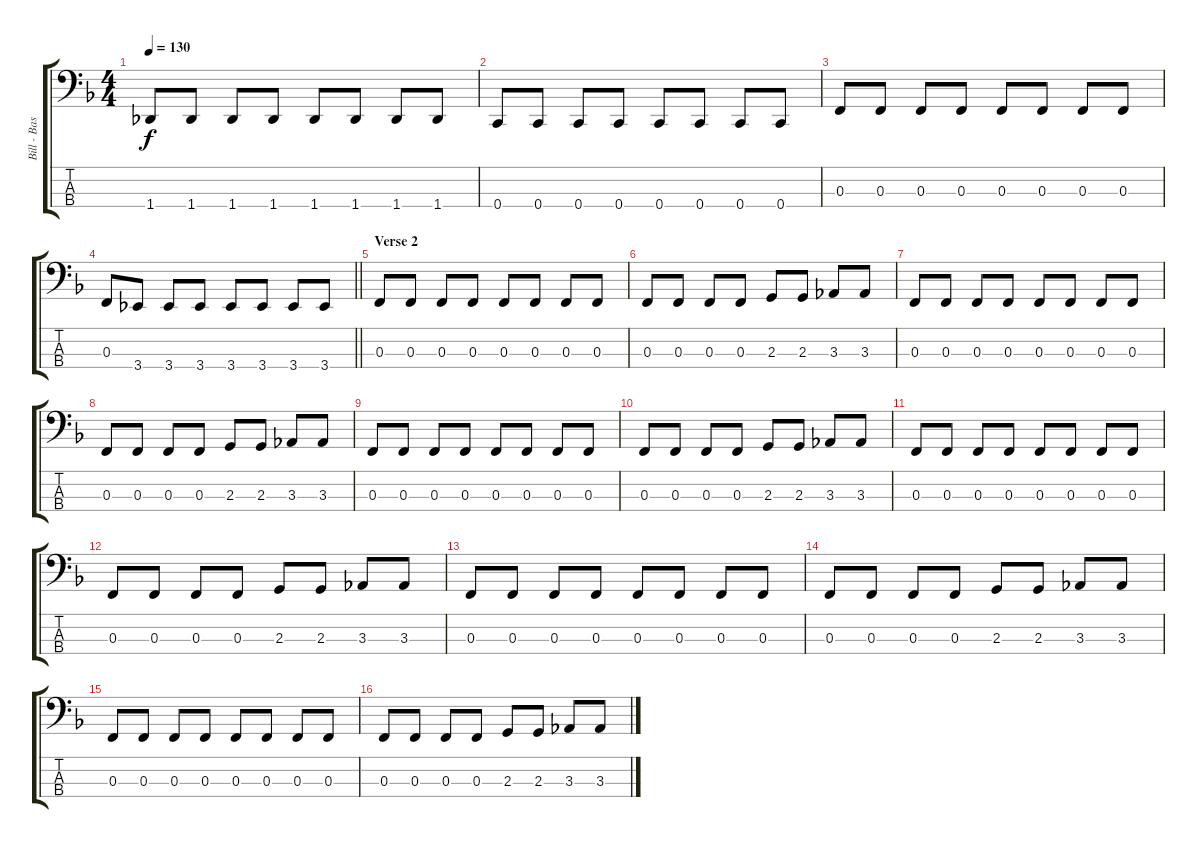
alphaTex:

\track ("Bill - Bass" "Bill - Bas") {instrument electricbassfinger}
\staff {score tabs}
\tuning (Eb2 Bb1 F1 C1) {hide}
\ts (4 4)
\tempo 130
\clef f4
\ks f
1.4.8{dy f} 1.4.8 1.4.8 1.4.8 1.4.8 1.4.8 1.4.8 1.4.8 |
0.4.8 0.4.8 0.4.8 0.4.8 0.4.8 0.4.8 0.4.8 0.4.8 |
0.3.8 0.3.8 0.3.8 0.3.8 0.3.8 0.3.8 0.3.8 0.3.8 |
\barLineRight lightlight
0.3.8 3.4.8 3.4.8 3.4.8 3.4.8 3.4.8 3.4.8 3.4.8 |
\section ("" "Verse 2")
0.3.8 0.3.8 0.3.8 0.3.8 0.3.8 0.3.8 0.3.8 0.3.8 |
0.3.8 0.3.8 0.3.8 0.3.8 2.3.8 2.3.8 3.3.8 3.3.8 |
0.3.8 0.3.8 0.3.8 0.3.8 0.3.8 0.3.8 0.3.8 0.3.8 |
0.3.8 0.3.8 0.3.8 0.3.8 2.3.8 2.3.8 3.3.8 3.3.8 |
0.3.8 0.3.8 0.3.8 0.3.8 0.3.8 0.3.8 0.3.8 0.3.8 |
0.3.8 0.3.8 0.3.8 0.3.8 2.3.8 2.3.8 3.3.8 3.3.8 |
0.3.8 0.3.8 0.3.8 0.3.8 0.3.8 0.3.8 0.3.8 0.3.8 |
0.3.8 0.3.8 0.3.8 0.3.8 2.3.8 2.3.8 3.3.8 3.3.8 |
0.3.8 0.3.8 0.3.8 0.3.8 0.3.8 0.3.8 0.3.8 0.3.8 |
0.3.8 0.3.8 0.3.8 0.3.8 2.3.8 2.3.8 3.3.8 3.3.8 |
0.3.8 0.3.8 0.3.8 0.3.8 0.3.8 0.3.8 0.3.8 0.3.8 |
0.3.8 0.3.8 0.3.8 0.3.8 2.3.8 2.3.8 3.3.8 3.3.8
